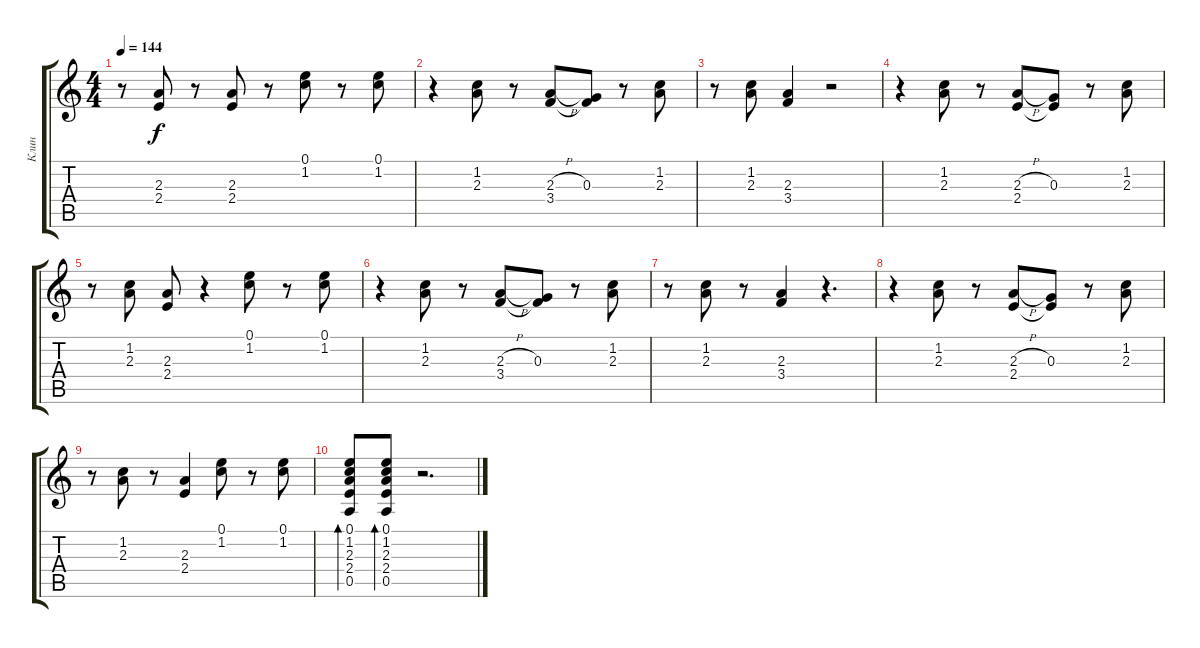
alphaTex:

\track ("Клин" "Клин") {instrument electricguitarclean}
\staff {score tabs}
\tuning (E4 B3 G3 D3 A2 E2) {hide}
\ts (4 4)
\tempo 144
\clef g2
\ks c
r.8{dy f} (2.3 2.4).8 r.8 (2.3 2.4).8 r.8 (0.1 1.2).8 r.8 (0.1 1.2).8 |
r.4 (1.2 2.3).8 r.8 (2.3{h} 3.4).8 (0.3 3.4{t}).8 r.8 (1.2 2.3).8 |
r.8 (1.2 2.3).8 (2.3 3.4).4 r.2 |
r.4 (1.2 2.3).8 r.8 (2.3{h} 2.4).8 (0.3 2.4{t}).8 r.8 (1.2 2.3).8 |
r.8 (1.2 2.3).8 (2.3 2.4).8 r.4 (0.1 1.2).8 r.8 (0.1 1.2).8 |
r.4 (1.2 2.3).8 r.8 (2.3{h} 3.4).8 (0.3 3.4{t}).8 r.8 (1.2 2.3).8 |
r.8 (1.2 2.3).8 r.8 (2.3 3.4).4 r.4{d} |
r.4 (1.2 2.3).8 r.8 (2.3{h} 2.4).8 (0.3 2.4{t}).8 r.8 (1.2 2.3).8 |
r.8 (1.2 2.3).8 r.8 (2.3 2.4).4 (0.1 1.2).8 r.8 (0.1 1.2).8 |
(0.1 1.2 2.3 2.4 0.5).8{bd 30} (0.1 1.2 2.3 2.4 0.5).8{bd 30} r.2{d}
